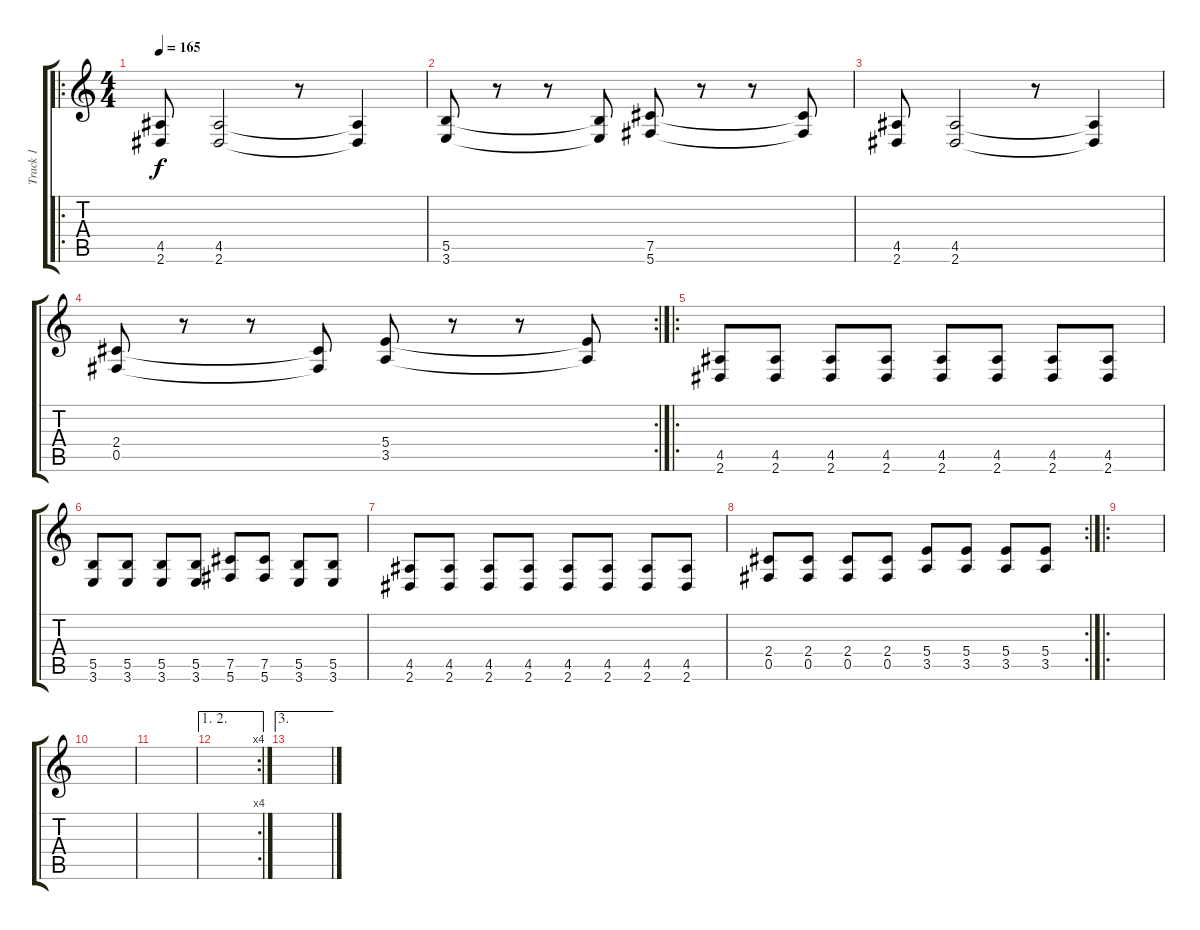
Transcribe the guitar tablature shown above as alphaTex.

\track ("Track 1" "Track 1") {instrument distortionguitar}
\staff {score tabs}
\tuning (Db4 Ab3 E3 B2 Gb2 Db2) {hide}
\ro
\ts (4 4)
\tempo 165
\clef g2
\ks c
(4.5 2.6).8{dy f} (4.5 2.6).2 r.8 (4.5{t} 2.6{t}).4 |
(5.5 3.6).8 r.8 r.8 (5.5{t} 3.6{t}).8 (7.5 5.6).8 r.8 r.8 (7.5{t} 5.6{t}).8 |
(4.5 2.6).8 (4.5 2.6).2 r.8 (4.5{t} 2.6{t}).4 |
\rc 2
(2.4 0.5).8 r.8 r.8 (2.4{t} 0.5{t}).8 (5.4 3.5).8 r.8 r.8 (5.4{t} 3.5{t}).8 |
\ro
(4.5 2.6).8 (4.5 2.6).8 (4.5 2.6).8 (4.5 2.6).8 (4.5 2.6).8 (4.5 2.6).8 (4.5 2.6).8 (4.5 2.6).8 |
(5.5 3.6).8 (5.5 3.6).8 (5.5 3.6).8 (5.5 3.6).8 (7.5 5.6).8 (7.5 5.6).8 (5.5 3.6).8 (5.5 3.6).8 |
(4.5 2.6).8 (4.5 2.6).8 (4.5 2.6).8 (4.5 2.6).8 (4.5 2.6).8 (4.5 2.6).8 (4.5 2.6).8 (4.5 2.6).8 |
\rc 2
(2.4 0.5).8 (2.4 0.5).8 (2.4 0.5).8 (2.4 0.5).8 (5.4 3.5).8 (5.4 3.5).8 (5.4 3.5).8 (5.4 3.5).8 |
\ro
|
|
|
\ae (1 2)
\rc 4
|
\ae 3
